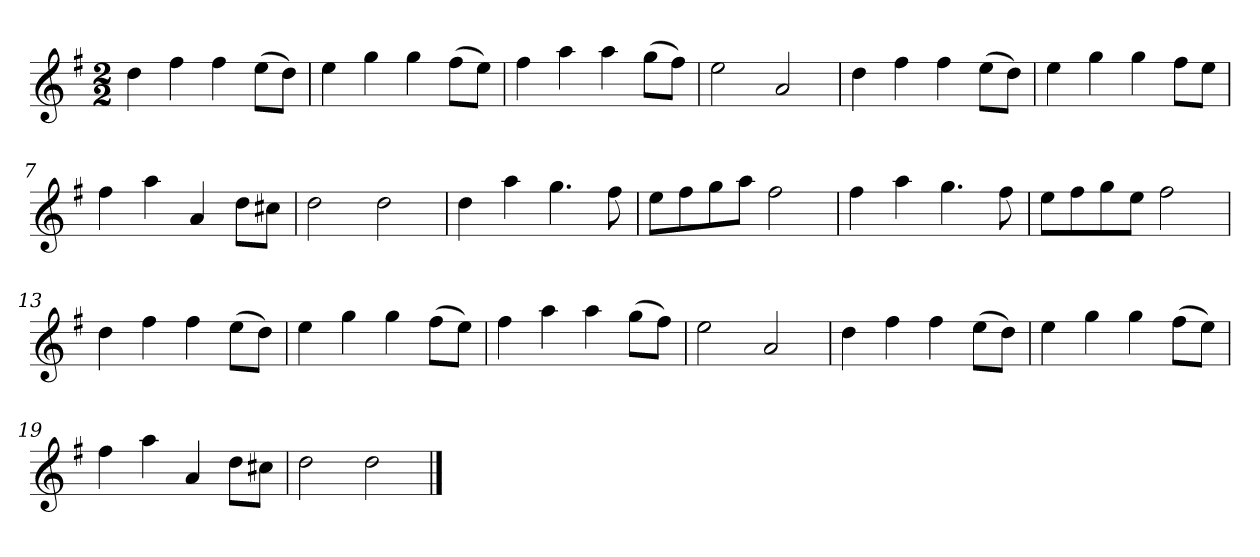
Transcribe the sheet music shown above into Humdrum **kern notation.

**kern
*part1
*staff1
*k[f#]
*M2/2
*MM120
=1
4dd
4ff#
4ff#
(8eeL
8ddJ)
=2
4ee
4gg
4gg
(8ff#L
8eeJ)
=3
4ff#
4aa
4aa
(8ggL
8ff#J)
=4
2ee
2a
=5
4dd
4ff#
4ff#
(8eeL
8ddJ)
=6
4ee
4gg
4gg
8ff#L
8eeJ
=7
4ff#
4aa
4a
8ddL
8cc#XJ
=8
2dd
2dd
=9
4dd
4aa
4.gg
8ff#
=10
8eeL
8ff#
8gg
8aaJ
2ff#
=11
4ff#
4aa
4.gg
8ff#
=12
8eeL
8ff#
8gg
8eeJ
2ff#
=13
4dd
4ff#
4ff#
(8eeL
8ddJ)
=14
4ee
4gg
4gg
(8ff#L
8eeJ)
=15
4ff#
4aa
4aa
(8ggL
8ff#J)
=16
2ee
2a
=17
4dd
4ff#
4ff#
(8eeL
8ddJ)
=18
4ee
4gg
4gg
(8ff#L
8eeJ)
=19
4ff#
4aa
4a
8ddL
8cc#XJ
=20
2dd
2dd
==
*-
